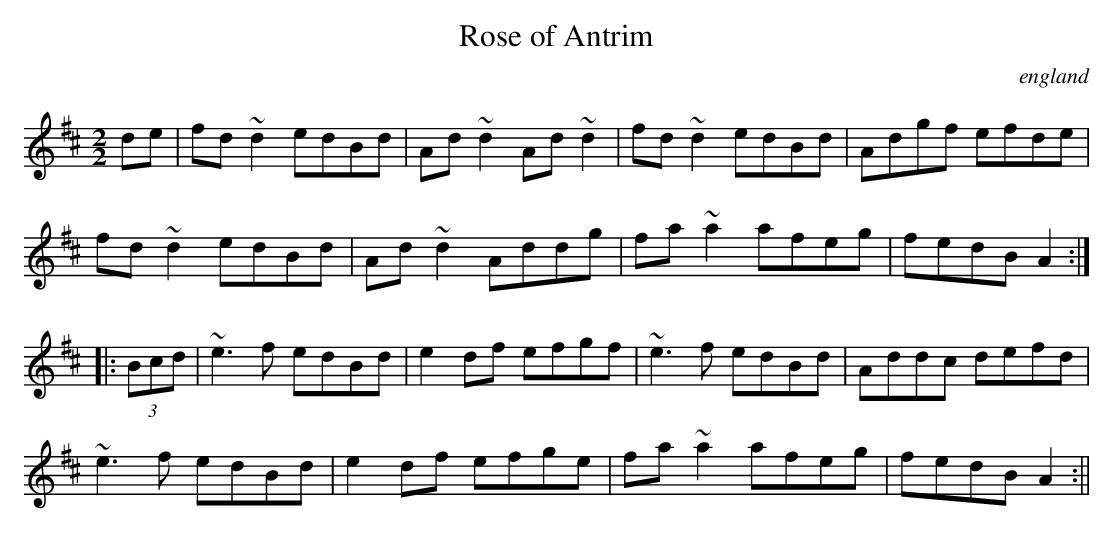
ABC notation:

X:1
T:Rose of Antrim
O:england
M:2/2
L:1/8
K:D
de|fd~d2 edBd|Ad~d2 Ad~d2|fd~d2 edBd|Adgf efde|
fd~d2 edBd|Ad~d2 Addg|fa~a2 afeg|fedB A2:|
|:(3Bcd|~e3f edBd|e2df efgf|~e3f edBd|Addc defd|
~e3f edBd|e2df efge|fa~a2 afeg|fedB A2:||
